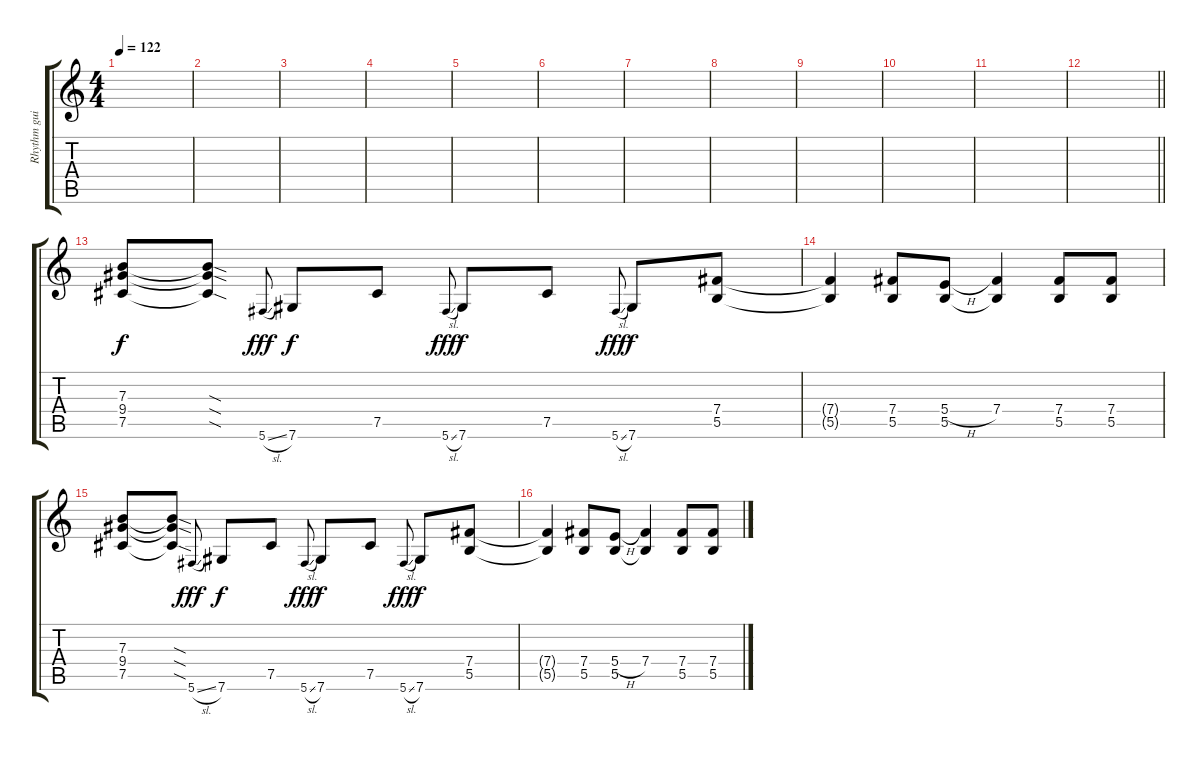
\track ("Rhythm guitar 1" "Rhythm gui") {instrument distortionguitar}
\staff {score tabs}
\tuning (Db4 Ab3 E3 B2 Gb2 Db2) {hide}
\ts (4 4)
\tempo 122
\clef g2
\ks c
|
|
|
|
|
|
|
|
|
|
|
\barLineRight lightlight
|
\section ("" "")
(7.3 9.4 7.5).8 (7.3{sod t} 9.4{sod t} 7.5{sod t}).8 5.6{sl}.8{gr onbeat dy fff} 7.6.8{dy f} 7.5.8 5.6{sl}.8{gr onbeat dy fff} 7.6.8{dy f} 7.5.8 5.6{sl}.8{gr onbeat dy fff} 7.6.8{dy f} (7.4 5.5).8 |
(7.4{t} 5.5{t}).4 (7.4 5.5).8 (5.4{h} 5.5).8 (7.4 5.5{t}).4 (7.4 5.5).8 (7.4 5.5).8 |
(7.3 9.4 7.5).8 (7.3{sod t} 9.4{sod t} 7.5{sod t}).8 5.6{sl}.8{gr onbeat dy fff} 7.6.8{dy f} 7.5.8 5.6{sl}.8{gr onbeat dy fff} 7.6.8{dy f} 7.5.8 5.6{sl}.8{gr onbeat dy fff} 7.6.8{dy f} (7.4 5.5).8 |
(7.4{t} 5.5{t}).4 (7.4 5.5).8 (5.4{h} 5.5).8 (7.4 5.5{t}).4 (7.4 5.5).8 (7.4 5.5).8
